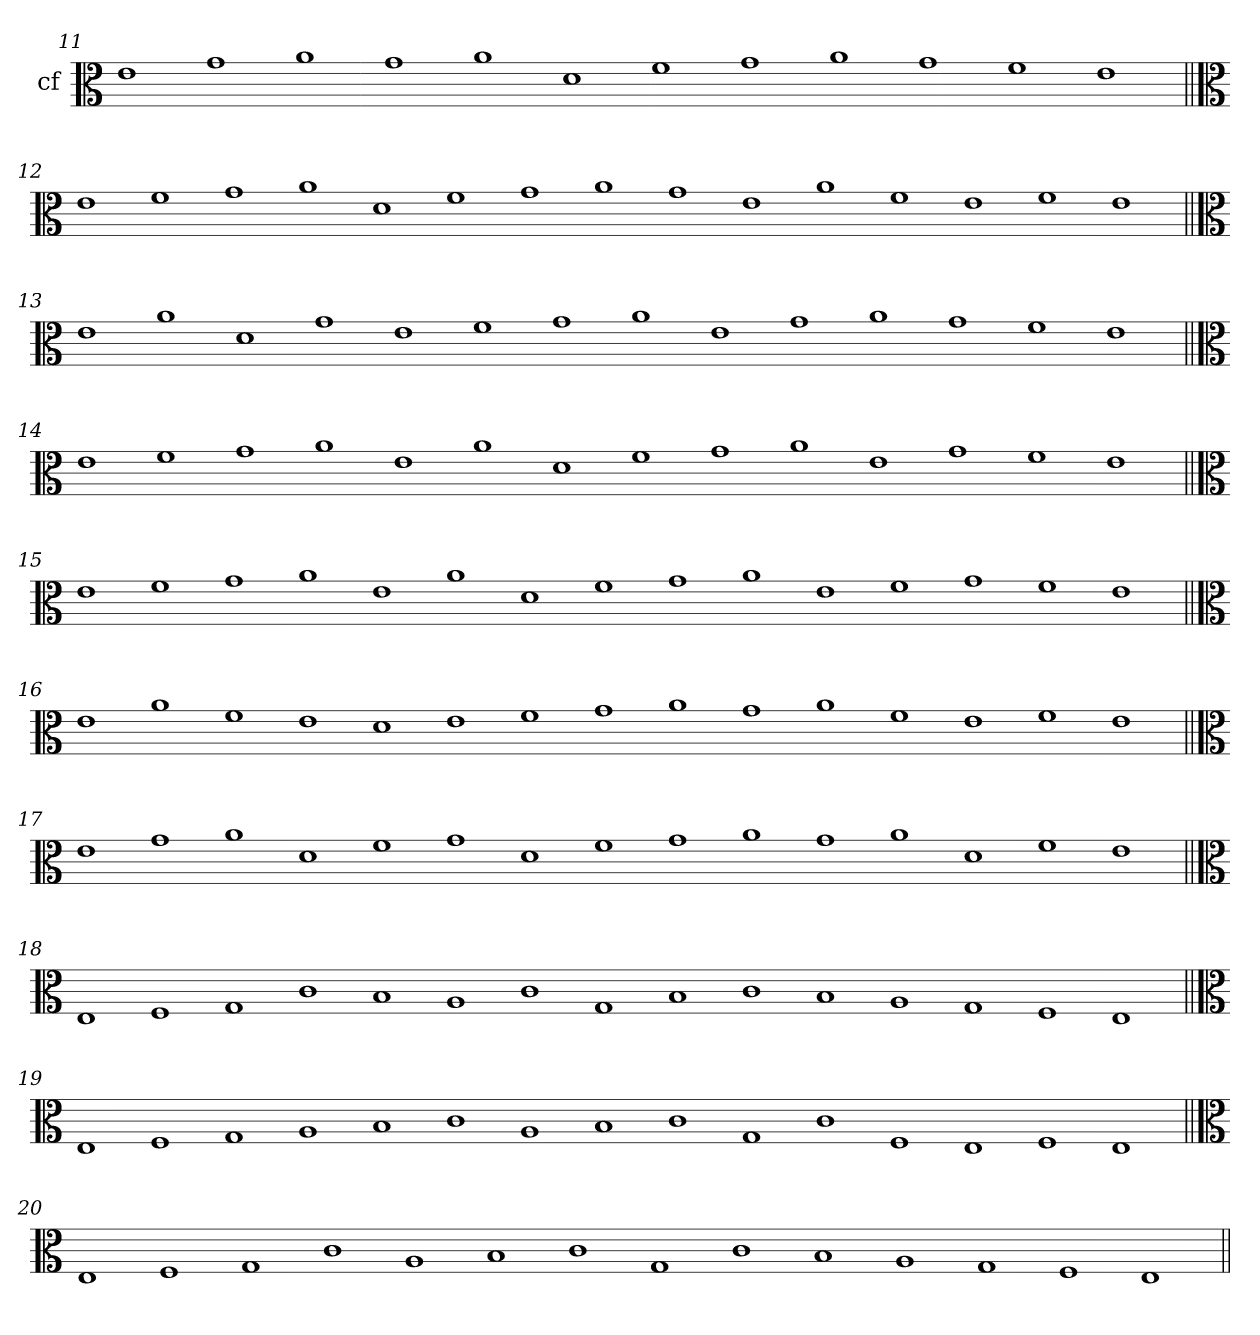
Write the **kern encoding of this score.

**kern
*part1
*staff1
*I"cf
!!LO:LB:g=z
*clefC3
*k[]
=11
1e
1g
1a
1g
1a
1d
1f
1g
1a
1g
1f
1e
!!LO:LB:g=z
=12||
*clefC3
*k[]
1e
1f
1g
1a
1d
1f
1g
1a
1g
1e
1a
1f
1e
1f
1e
!!LO:LB:g=z
=13||
*clefC3
*k[]
1e
1a
1d
1g
1e
1f
1g
1a
1e
1g
1a
1g
1f
1e
!!LO:LB:g=z
=14||
*clefC3
*k[]
1e
1f
1g
1a
1e
1a
1d
1f
1g
1a
1e
1g
1f
1e
!!LO:LB:g=z
=15||
*clefC3
*k[]
1e
1f
1g
1a
1e
1a
1d
1f
1g
1a
1e
1f
1g
1f
1e
!!LO:LB:g=z
=16||
*clefC3
*k[]
1e
1a
1f
1e
1d
1e
1f
1g
1a
1g
1a
1f
1e
1f
1e
!!LO:LB:g=z
=17||
*clefC3
*k[]
1e
1g
1a
1d
1f
1g
1d
1f
1g
1a
1g
1a
1d
1f
1e
!!LO:LB:g=z
=18||
*clefC3
*k[]
1E
1F
1G
1c
1B
1A
1c
1G
1B
1c
1B
1A
1G
1F
1E
!!LO:LB:g=z
=19||
*clefC3
*k[]
1E
1F
1G
1A
1B
1c
1A
1B
1c
1G
1c
1F
1E
1F
1E
!!LO:LB:g=z
=20||
*clefC3
*k[]
1E
1F
1G
1c
1A
1B
1c
1G
1c
1B
1A
1G
1F
1E
=||
*-
